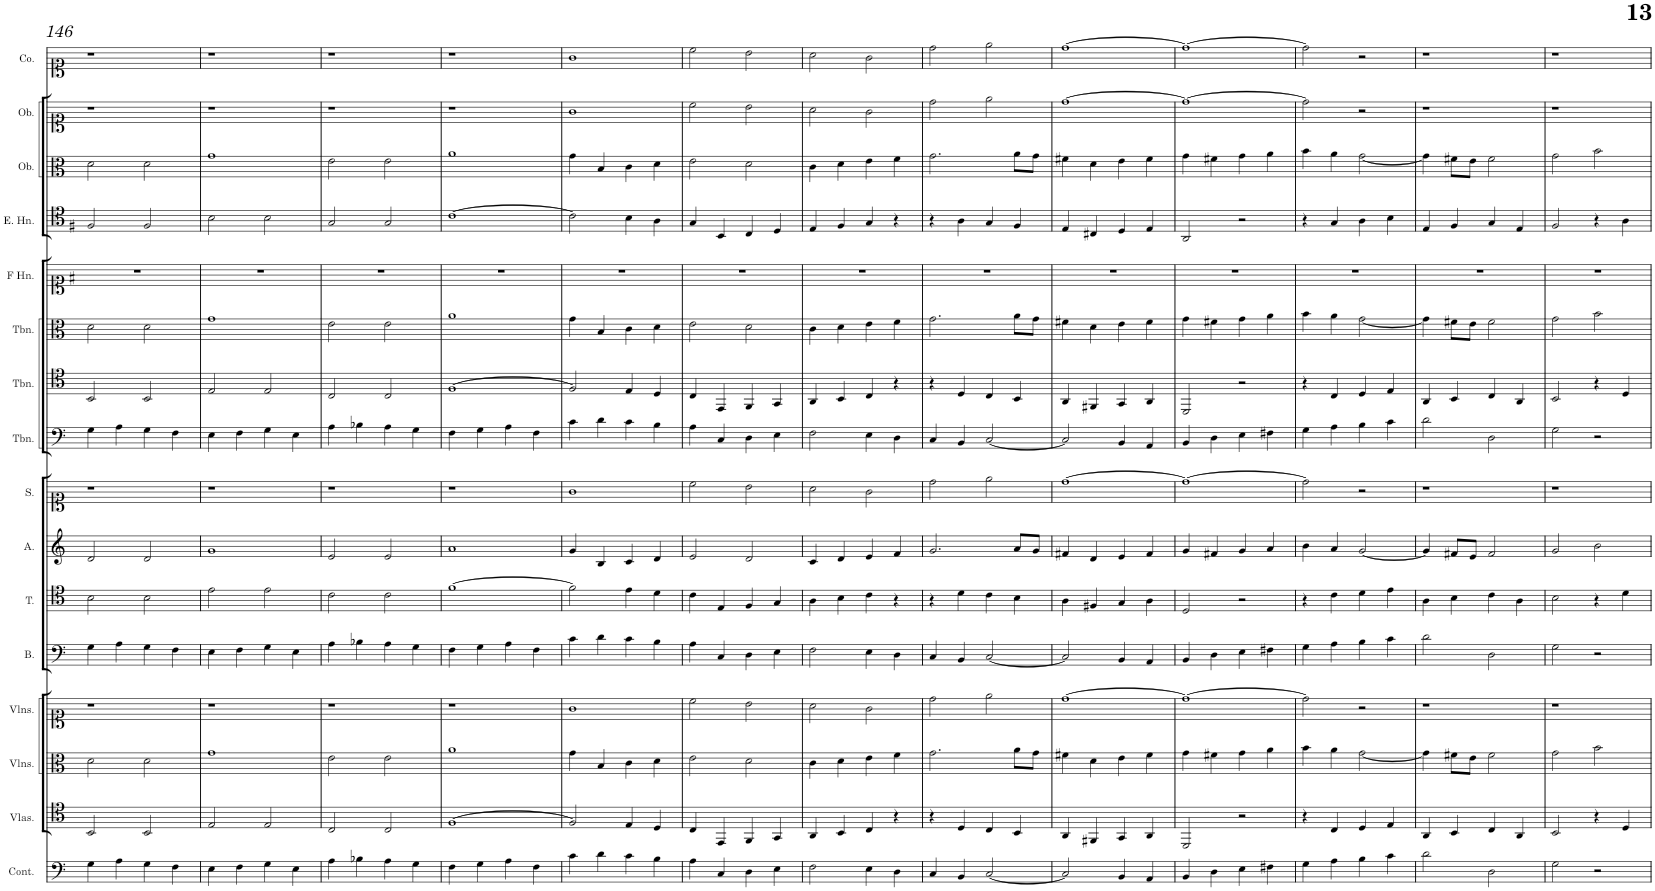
**kern	**kern	**kern	**kern	**kern	**kern	**kern	**kern	**kern	**kern	**kern	**kern	**kern	**kern	**kern	**kern	**kern	**kern
*part18	*part17	*part16	*part15	*part14	*part13	*part12	*part11	*part10	*part9	*part8	*part7	*part6	*part5	*part4	*part3	*part2	*part1
*staff18	*staff17	*staff16	*staff15	*staff14	*staff13	*staff12	*staff11	*staff10	*staff9	*staff8	*staff7	*staff6	*staff5	*staff4	*staff3	*staff2	*staff1
*I"Contrabasses	*I"Harpsichord	*I"Continuo	*I"Violas	*I"Violins	*I"Violins	*I"Bass	*I"Tenor	*I"Alto	*I"Soprano	*I"Trombone	*I"Trombone	*I"Trombone	*I"Horn in F	*I"English Horn	*I"Oboe	*I"Oboe	*I"Cornett
*I'Cbs.	*I'Hch.	*I'Cont.	*I'Vlas.	*I'Vlns.	*I'Vlns.	*I'B.	*I'T.	*I'A.	*I'S.	*I'Tbn.	*I'Tbn.	*I'Tbn.	*	*I'E. Hn.	*I'Ob.	*I'Ob.	*I'Co.
!!LO:PB:g=z
*clefF4	*clefF4	*clefF4	*clefC4	*clefC3	*clefC1	*clefF4	*clefC4	*clefG2	*clefC1	*clefF4	*clefC4	*clefC3	*clefC1	*clefC4	*clefC3	*clefC1	*clefC1
*Trd7c12	*	*	*	*	*	*	*Trd7c12	*	*	*	*	*	*Trd4c7	*Trd4c7	*	*	*Trd1c2
*k[]	*k[]	*k[]	*k[]	*k[]	*k[]	*k[]	*k[]	*k[]	*k[]	*k[]	*k[]	*k[]	*k[f#]	*k[f#]	*k[]	*k[]	*k[]
*M2/2	*M2/2	*M2/2	*M2/2	*M2/2	*M2/2	*M2/2	*M2/2	*M2/2	*M2/2	*M2/2	*M2/2	*M2/2	*M2/2	*M2/2	*M2/2	*M2/2	*M2/2
*met(c|)	*met(c|)	*met(c|)	*met(c|)	*met(c|)	*met(c|)	*met(c|)	*met(c|)	*met(c|)	*met(c|)	*met(c|)	*met(c|)	*met(c|)	*met(c|)	*met(c|)	*met(c|)	*met(c|)	*met(c|)
=146	=146	=146	=146	=146	=146	=146	=146	=146	=146	=146	=146	=146	=146	=146	=146	=146	=146
4g	4G	4G\	2BB/	2d\	1r	4G\	2B\	2d/	1r	4G\	2BB/	2d\	1r	2F#/	2d\	1r	1r
4a	4A	4A\	.	.	.	4A\	.	.	.	4A\	.	.	.	.	.	.	.
4g	4G	4G\	2BB/	2d\	.	4G\	2B\	2d/	.	4G\	2BB/	2d\	.	2F#/	2d\	.	.
4f	4F	4F\	.	.	.	4F\	.	.	.	4F\	.	.	.	.	.	.	.
=147	=147	=147	=147	=147	=147	=147	=147	=147	=147	=147	=147	=147	=147	=147	=147	=147	=147
4e	4E	4E\	2E/	1g	1r	4E\	2e\	1g	1r	4E\	2E/	1g	1r	2B\	1g	1r	1r
4f	4F	4F\	.	.	.	4F\	.	.	.	4F\	.	.	.	.	.	.	.
4g	4G	4G\	2E/	.	.	4G\	2e\	.	.	4G\	2E/	.	.	2B\	.	.	.
4e	4E	4E\	.	.	.	4E\	.	.	.	4E\	.	.	.	.	.	.	.
=148	=148	=148	=148	=148	=148	=148	=148	=148	=148	=148	=148	=148	=148	=148	=148	=148	=148
4a	4A	4A\	2C/	2e\	1r	4A\	2c\	2e/	1r	4A\	2C/	2e\	1r	2G/	2e\	1r	1r
4b-X	4B-X	4B-X\	.	.	.	4B-X\	.	.	.	4B-X\	.	.	.	.	.	.	.
4a	4A	4A\	2C/	2e\	.	4A\	2c\	2e/	.	4A\	2C/	2e\	.	2G/	2e\	.	.
4g	4G	4G\	.	.	.	4G\	.	.	.	4G\	.	.	.	.	.	.	.
=149	=149	=149	=149	=149	=149	=149	=149	=149	=149	=149	=149	=149	=149	=149	=149	=149	=149
4f	4F	4F\	[>1F	1a	1r	4F\	[>1f	1a	1r	4F\	[>1F	1a	1r	[>1c	1a	1r	1r
4g	4G	4G\	.	.	.	4G\	.	.	.	4G\	.	.	.	.	.	.	.
4a	4A	4A\	.	.	.	4A\	.	.	.	4A\	.	.	.	.	.	.	.
4f	4F	4F\	.	.	.	4F\	.	.	.	4F\	.	.	.	.	.	.	.
=150	=150	=150	=150	=150	=150	=150	=150	=150	=150	=150	=150	=150	=150	=150	=150	=150	=150
4cc	4c	4c\	2F/]	4g\	1g	4c\	2f\]	4g/	1g	4c\	2F/]	4g\	1r	2c\]	4g\	1g	1g
4dd	4d	4d\	.	4B/	.	4d\	.	4B/	.	4d\	.	4B/	.	.	4B/	.	.
4cc	4c	4c\	4E/	4c\	.	4c\	4e\	4c/	.	4c\	4E/	4c\	.	4B\	4c\	.	.
4b	4B	4B\	4D/	4d\	.	4B\	4d\	4d/	.	4B\	4D/	4d\	.	4A\	4d\	.	.
=151	=151	=151	=151	=151	=151	=151	=151	=151	=151	=151	=151	=151	=151	=151	=151	=151	=151
4a	4A	4A\	4C/	2e\	2cc\	4A\	4c\	2e/	2cc\	4A\	4C/	2e\	1r	4G/	2e\	2cc\	2cc\
4c	4C	4C/	4EE/	.	.	4C/	4E/	.	.	4C/	4EE/	.	.	4BB/	.	.	.
4d	4D	4D\	4FF/	2d\	2b\	4D\	4F/	2d/	2b\	4D\	4FF/	2d\	.	4C/	2d\	2b\	2b\
4e	4E	4E\	4GG/	.	.	4E\	4G/	.	.	4E\	4GG/	.	.	4D/	.	.	.
=152	=152	=152	=152	=152	=152	=152	=152	=152	=152	=152	=152	=152	=152	=152	=152	=152	=152
2f	2F	2F\	4AA/	4c\	2a\	2F\	4A\	4c/	2a\	2F\	4AA/	4c\	1r	4E/	4c\	2a\	2a\
.	.	.	4BB/	4d\	.	.	4B\	4d/	.	.	4BB/	4d\	.	4F#/	4d\	.	.
4e	4E	4E\	4C/	4e\	2g\	4E\	4c\	4e/	2g\	4E\	4C/	4e\	.	4G/	4e\	2g\	2g\
4d	4D	4D\	4r	4f\	.	4D\	4r	4f/	.	4D\	4r	4f\	.	4r	4f\	.	.
=153	=153	=153	=153	=153	=153	=153	=153	=153	=153	=153	=153	=153	=153	=153	=153	=153	=153
4c	4C	4C/	4r	2.g\	2dd\	4C/	4r	2.g/	2dd\	4C/	4r	2.g\	1r	4r	2.g\	2dd\	2dd\
4B	4BB	4BB/	4D/	.	.	4BB/	4d\	.	.	4BB/	4D/	.	.	4A\	.	.	.
[>2c	[>2C	[<2C/	4C/	.	2ee\	[<2C/	4c\	.	2ee\	[<2C/	4C/	.	.	4G/	.	2ee\	2ee\
.	.	.	4BB/	8a\L	.	.	4B\	8a/L	.	.	4BB/	8a\L	.	4F#/	8a\L	.	.
.	.	.	.	8g\J	.	.	.	8g/J	.	.	.	8g\J	.	.	8g\J	.	.
=154	=154	=154	=154	=154	=154	=154	=154	=154	=154	=154	=154	=154	=154	=154	=154	=154	=154
2c]	2C]	2C/]	4AA/	4f#X\	[>1dd	2C/]	4A\	4f#X/	[>1dd	2C/]	4AA/	4f#X\	1r	4E/	4f#X\	[>1dd	[>1dd
.	.	.	4FF#X/	4d\	.	.	4F#X/	4d/	.	.	4FF#X/	4d\	.	4C#X/	4d\	.	.
4B	4BB	4BB/	4GG/	4e\	.	4BB/	4G/	4e/	.	4BB/	4GG/	4e\	.	4D/	4e\	.	.
4A	4AA	4AA/	4AA/	4f#\	.	4AA/	4A\	4f#/	.	4AA/	4AA/	4f#\	.	4E/	4f#\	.	.
=155	=155	=155	=155	=155	=155	=155	=155	=155	=155	=155	=155	=155	=155	=155	=155	=155	=155
4B	4BB	4BB/	2DD/	4g\	1dd_	4BB/	2D/	4g/	1dd_	4BB/	2DD/	4g\	1r	2AA/	4g\	1dd_	1dd_
4d	4D	4D\	.	4f#X\	.	4D\	.	4f#X/	.	4D\	.	4f#X\	.	.	4f#X\	.	.
4e	4E	4E\	2r	4g\	.	4E\	2r	4g/	.	4E\	2r	4g\	.	2r	4g\	.	.
4f#X	4F#X	4F#X\	.	4a\	.	4F#X\	.	4a/	.	4F#X\	.	4a\	.	.	4a\	.	.
=156	=156	=156	=156	=156	=156	=156	=156	=156	=156	=156	=156	=156	=156	=156	=156	=156	=156
4g	4G	4G\	4r	4b\	2dd\]	4G\	4r	4b\	2dd\]	4G\	4r	4b\	1r	4r	4b\	2dd\]	2dd\]
4a	4A	4A\	4C/	4a\	.	4A\	4c\	4a/	.	4A\	4C/	4a\	.	4G/	4a\	.	.
4b	4B	4B\	4D/	[<2g\	2r	4B\	4d\	[<2g/	2r	4B\	4D/	[<2g\	.	4A\	[<2g\	2r	2r
4cc	4c	4c\	4E/	.	.	4c\	4e\	.	.	4c\	4E/	.	.	4B\	.	.	.
=157	=157	=157	=157	=157	=157	=157	=157	=157	=157	=157	=157	=157	=157	=157	=157	=157	=157
2dd	2d	2d\	4AA/	4g\]	1r	2d\	4A\	4g/]	1r	2d\	4AA/	4g\]	1r	4E/	4g\]	1r	1r
.	.	.	4BB/	8f#X\L	.	.	4B\	8f#X/L	.	.	4BB/	8f#X\L	.	4F#/	8f#X\L	.	.
.	.	.	.	8e\J	.	.	.	8e/J	.	.	.	8e\J	.	.	8e\J	.	.
2d	2D	2D\	4C/	2f#\	.	2D\	4c\	2f#/	.	2D\	4C/	2f#\	.	4G/	2f#\	.	.
.	.	.	4AA/	.	.	.	4A\	.	.	.	4AA/	.	.	4E/	.	.	.
=158	=158	=158	=158	=158	=158	=158	=158	=158	=158	=158	=158	=158	=158	=158	=158	=158	=158
2g	2G	2G\	2BB/	2g\	1r	2G\	2B\	2g/	1r	2G\	2BB/	2g\	1r	2F#/	2g\	1r	1r
2r	2r	2r	4r	2b\	.	2r	4r	2b\	.	2r	4r	2b\	.	4r	2b\	.	.
.	.	.	4D/	.	.	.	4d\	.	.	.	4D/	.	.	4A\	.	.	.
=	=	=	=	=	=	=	=	=	=	=	=	=	=	=	=	=	=
*-	*-	*-	*-	*-	*-	*-	*-	*-	*-	*-	*-	*-	*-	*-	*-	*-	*-
